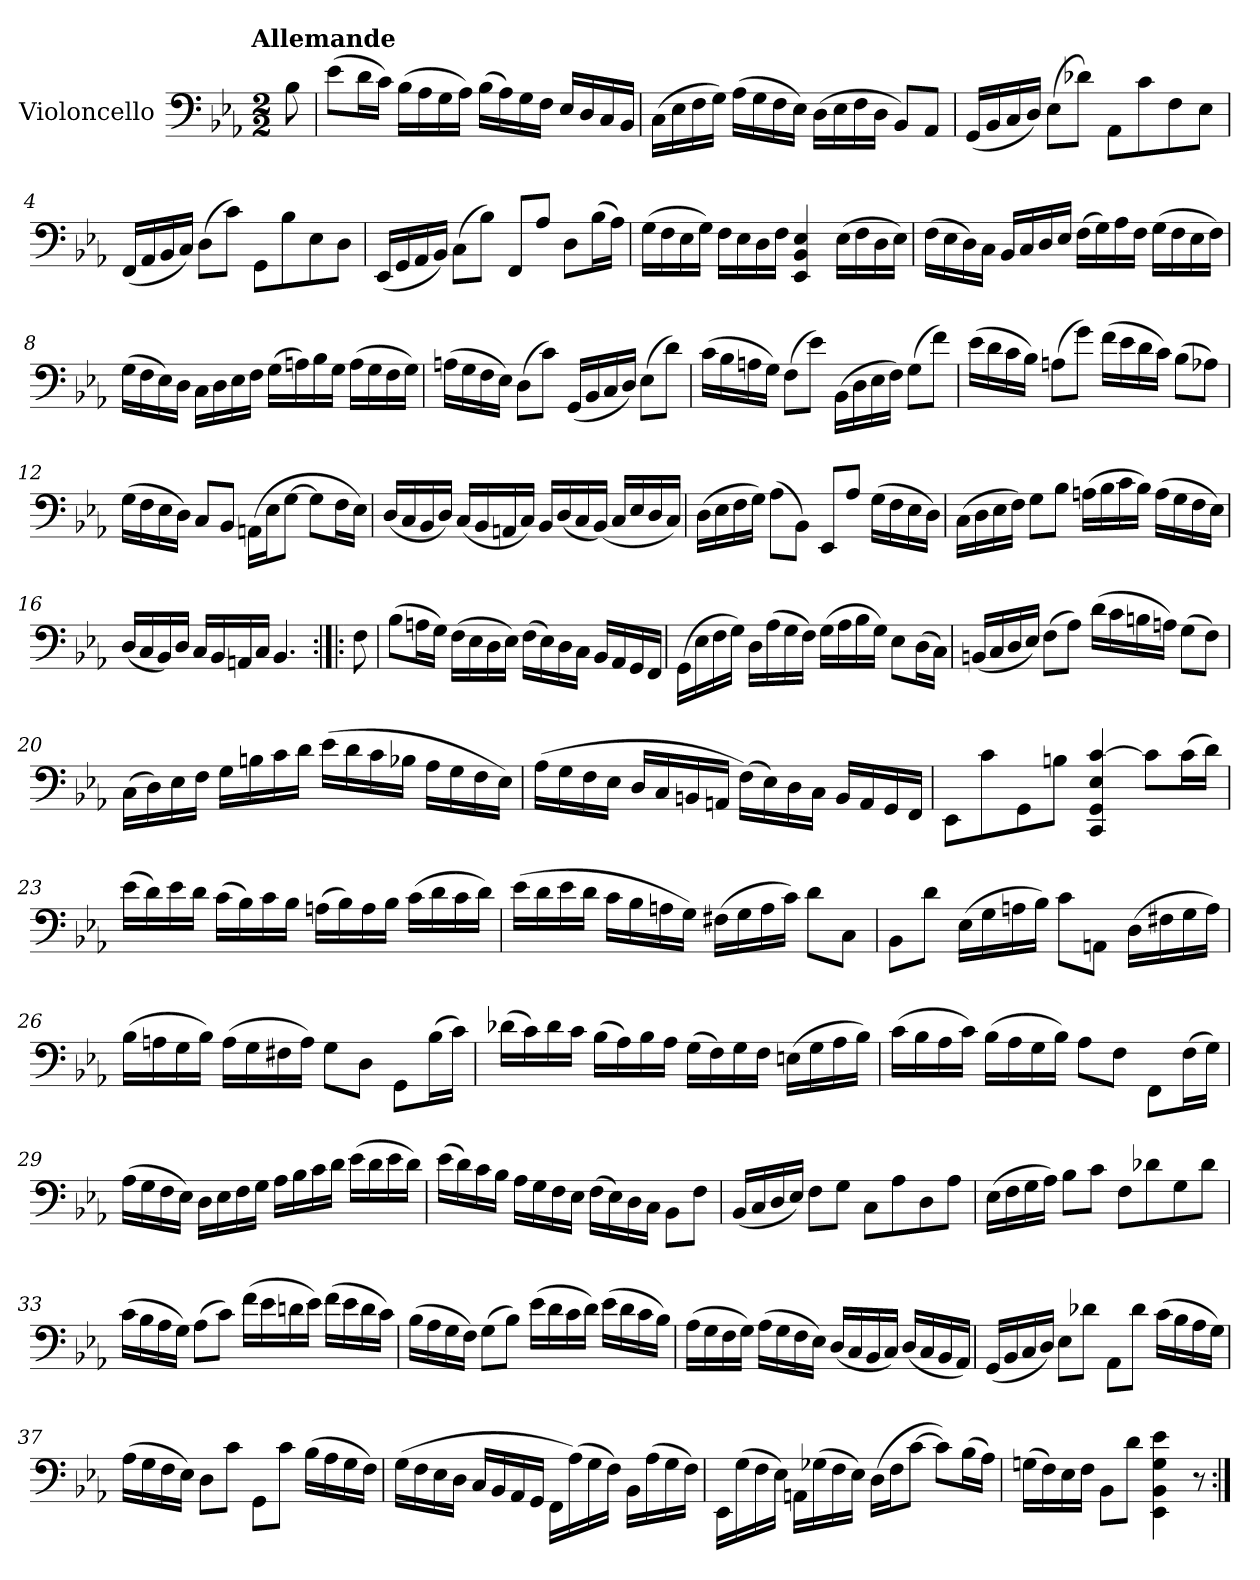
**kern
*part1
*staff1
*I"Violoncello
*I'Vc
*clefF4
*k[b-e-a-]
!!LO:TX:omd:t=Allemande
*M2/2
*MM120
=
8B-\
=1
(8e-\L
16d\L
16c\JJ)
(16B-\LL
16A-\
16G\
16A-\JJ)
(16B-\LL
16A-\)
16G\
16F\JJ
16E-/LL
16D/
16C/
16BB-/JJ
=2
(16C\LL
16E-\
16F\
16G\JJ)
(16A-\LL
16G\
16F\
16E-\JJ)
(16D\LL
16E-\
16F\
16D\JJ
8BB-/L)
8AA-/J
=3
(16GG/LL
16BB-/
16C/
16D/JJ)
(8E-\L
8d-X\J)
8AA-\L
8c\
8F\
8E-\J
=4
(16FF/LL
16AA-/
16BB-/
16C/JJ)
(8D\L
8c\J)
8GG\L
8B-\
8E-\
8D\J
=5
(16EE-/LL
16GG/
16AA-/
16BB-/JJ)
(8C\L
8B-\J)
8FF/L
8A-/J
8D\L
(16B-\L
16A-\JJ)
=6
(16G\LL
16F\
16E-\
16G\JJ)
16F\LL
16E-\
16D\
16F\JJ
4EE-/ 4BB-/ 4E-/
(16E-\LL
16F\
16D\
16E-\JJ)
=7
(16F\LL
16E-\
16D\)
16C\JJ
16BB-/LL
16C/
16D/
16E-/JJ
(16F\LL
16G\)
16A-\
16F\JJ
(16G\LL
16F\
16E-\
16F\JJ)
=8
(16G\LL
16F\
16E-\)
16D\JJ
16C\LL
16D\
16E-\
16F\JJ
(16G\LL
16An\)
16B-\
16G\JJ
(16A\LL
16G\
16F\
16G\JJ)
=9
(16An\LL
16G\
16F\
16E-\JJ)
(8D\L
8c\J)
(16GG/LL
16BB-/
16C/
16D/JJ)
(8E-\L
8d\J)
=10
(16c\LL
16B-\
16An\
16G\JJ)
(8F\L
8e-\J)
(16BB-\LL
16D\
16E-\
16F\JJ)
(8G\L
8f\J)
=11
(16e-\LL
16d\
16c\
16B-\JJ)
(8An\L
8g\J)
(16f\LL
16e-\
16d\
16c\JJ)
(8B-\L
8A-X\J)
=12
(16G\LL
16F\
16E-\
16D\JJ)
8C/L
8BB-/J
(16AAn\LL
16E-\J
[8G\J
8G\L]
16F\L
16E-\JJ)
=13
(16D/LL
16C/
16BB-/
16D/JJ)
(16C/LL
16BB-/
16AAn/
16C/JJ)
16BB-/LL
(16D/
16C/
(16BB-/JJ)
16C/LL
16E-/
16D/
16C/JJ)
=14
(16D\LL
16E-\
16F\
16G\JJ)
(8A-\L
8BB-\J)
8EE-/L
8A-/J
(16G\LL
16F\
16E-\
16D\JJ)
=15
(16C\LL
16D\
16E-\
16F\JJ)
8G\L
8B-\J
(16An\LL
16B-\
16c\
16B-\JJ)
(16A\LL
16G\
16F\
16E-\JJ)
=16
(16D/LL
16C/
16BB-/)
16D/JJ
16C/LL
16BB-/
16AAn/
16C/JJ
4.BB-/
=:|!|:
8F\
=17
(8B-\L
16An\L
16G\JJ)
(16F\LL
16E-\
16D\
16E-\JJ)
(16F\LL
16E-\)
16D\
16C\JJ
16BB-/LL
16AA-/
16GG/
16FF/JJ
=18
(16GG\LL
16E-\
16F\
16G\JJ)
16D\LL
(16A-\
16G\
16F\JJ)
(16G\LL
16A-\
16B-\
16G\JJ)
8E-\L
(16D\L
16C\JJ)
=19
(16BBn/LL
16C/
16D/
16E-/JJ)
(8F\L
8A-\J)
(16d\LL
16c\
16Bn\
16An\JJ)
(8G\L
8F\J)
=20
(16C\LL
16D\)
16E-\
16F\JJ
16G\LL
16Bn\
16c\
16d\JJ
(16e-\LL
16d\
16c\
16B-X\JJ
16A-\LL
16G\
16F\
16E-\JJ)
=21
(16A-\LL
16G\
16F\
16E-\JJ
16D/LL
16C/
16BBn/
16AAn/JJ
(16F\LL)
16E-\)
16D\
16C\JJ
16BB/LL
16AA/
16GG/
16FF/JJ
=22
8EE-\L
8c\
8GG\
8Bn\J
4CC/ 4GG/ 4E-/ [4c/
8c\L]
(16c\L
16d\JJ)
=23
(16e-\LL
16d\)
16e-\
16d\JJ
(16c\LL
16B-\)
16c\
16B-\JJ
(16An\LL
16B-\)
16A\
16B-\JJ
(16c\LL
16d\
16c\
16d\JJ)
=24
(16e-\LL
16d\
16e-\
16d\JJ
16c\LL
16B-\
16An\
16G\JJ)
(16F#X\LL
16G\
16A\
16c\JJ)
8d\L
8C\J
=25
8BB-\L
8d\J
(16E-\LL
16G\
16An\
16B-\JJ)
8c\L
8AAn\J
(16D\LL
16F#X\
16G\
16A\JJ)
=26
(16B-\LL
16An\
16G\
16B-\JJ)
(16A\LL
16G\
16F#X\
16A\JJ)
8G\L
8D\J
8GG\L
(16B-\L
16c\JJ)
=27
(16d-X\LL
16c\)
16d-\
16c\JJ
(16B-\LL
16A-\)
16B-\
16A-\JJ
(16G\LL
16F\)
16G\
16F\JJ
(16En\LL
16G\
16A-\
16B-\JJ)
=28
(16c\LL
16B-\
16A-\
16c\JJ)
(16B-\LL
16A-\
16G\
16B-\JJ)
8A-\L
8F\J
8FF\L
(16F\L
16G\JJ)
=29
(16A-\LL
16G\
16F\
16E-\JJ)
16D\LL
16E-\
16F\
16G\JJ
16A-\LL
16B-\
16c\
16d\JJ
(16e-\LL
16d\
16e-\
16d\JJ)
=30
(16e-\LL
16d\)
16c\
16B-\JJ
16A-\LL
16G\
16F\
16E-\JJ
(16F\LL
16E-\)
16D\
16C\JJ
8BB-\L
8F\J
=31
(16BB-/LL
16C/
16D/
16E-/JJ)
8F\L
8G\J
8C\L
8A-\
8D\
8A-\J
=32
(16E-\LL
16F\
16G\
16A-\JJ)
8B-\L
8c\J
8F\L
8d-X\
8G\
8d-\J
=33
(16c\LL
16B-\
16A-\
16G\JJ)
(8A-\L
8c\J)
(16f\LL
16e-\
16dn\
16e-\JJ)
(16f\LL
16e-\
16d\
16c\JJ)
=34
(16B-\LL
16A-\
16G\
16F\JJ)
(8G\L
8B-\J)
(16e-\LL
16d\
16c\
16d\JJ)
(16e-\LL
16d\
16c\
16B-\JJ)
=35
(16A-\LL
16G\
16F\
16G\JJ)
(16A-\LL
16G\
16F\
16E-\JJ)
(16D/LL
16C/
16BB-/
16C/JJ)
(16D/LL
16C/
16BB-/
16AA-/JJ)
=36
(16GG/LL
16BB-/
16C/
16D/JJ)
8E-\L
8d-X\J
8AA-\L
8d-\J
(16c\LL
16B-\
16A-\
16G\JJ)
=37
(16A-\LL
16G\
16F\
16E-\JJ)
8D\L
8c\J
8GG\L
8c\J
(16B-\LL
16A-\
16G\
16F\JJ)
=38
(16G\LL
16F\
16E-\
16D\JJ
16C/LL
16BB-/
16AA-/
16GG/JJ
16FF\LL
(16A-\)
16G\
16F\JJ)
16BB-\LL
(16A-\
16G\
16F\JJ)
=39
16EE-\LL
(16G\
16F\
16E-\JJ)
16AAn\LL
(16G-X\
16F\
16E-\JJ)
(16D\LL
16F\J
[8c\J
8c\L])
(16B-\L
16A-\JJ)
=40
(16Gn\LL
16F\)
16E-\
16F\JJ
8BB-\L
8d\J
4EE-\ 4BB-\ 4G\ 4e-\
8r
=:|!
*-
